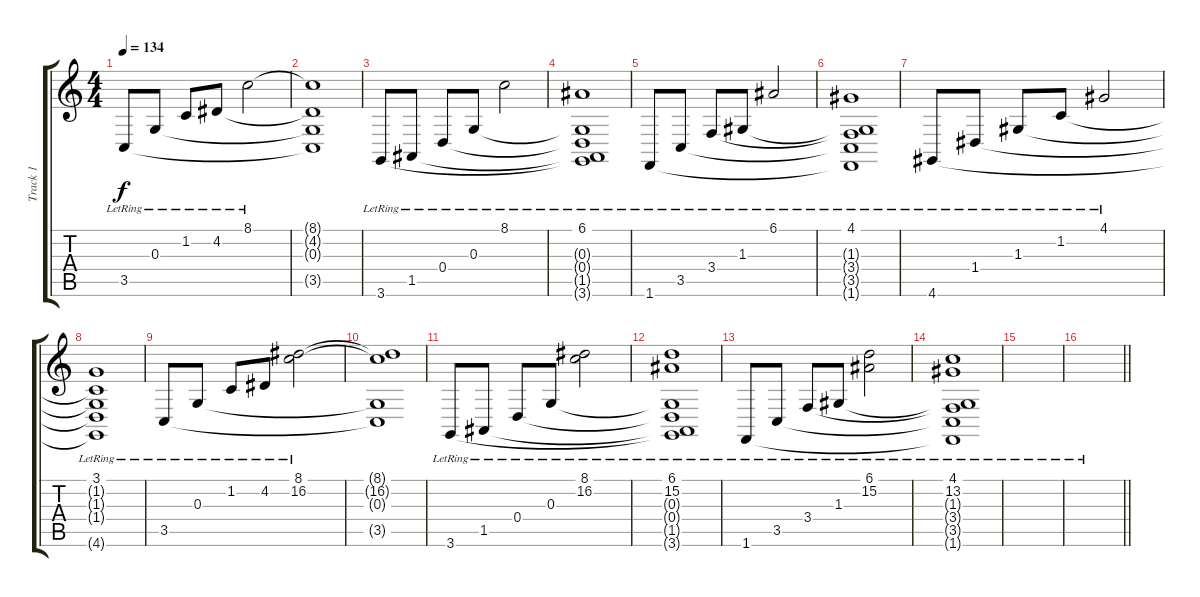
\track ("Track 1" "Track 1") {instrument acousticgrandpiano}
\staff {score tabs}
\tuning (E4 B3 G3 D3 A2 E2) {hide}
\ts (4 4)
\tempo 134
\clef g2
\ks c
3.5{lr}.8{dy f} 0.3{lr}.8 1.2{lr}.8 4.2{lr}.8 8.1{lr}.2 |
(8.1{t} 4.2{t} 0.3{t} 3.5{t}).1 |
3.6{lr}.8 1.5{lr}.8 0.4{lr}.8 0.3{lr}.8 8.1{lr}.2 |
(6.1{lr} 0.3{t} 0.4{t} 1.5{t} 3.6{t}).1 |
1.6{lr}.8 3.5{lr}.8 3.4{lr}.8 1.3{lr}.8 6.1{lr}.2 |
(4.1{lr} 1.3{t} 3.4{t} 3.5{t} 1.6{t}).1 |
4.6{lr}.8 1.4{lr}.8 1.3{lr}.8 1.2{lr}.8 4.1{lr}.2 |
(3.1{lr} 1.2{t} 1.3{t} 1.4{t} 4.6{t}).1 |
3.5{lr}.8 0.3{lr}.8 1.2{lr}.8 4.2{lr}.8 (8.1{lr} 16.2).2 |
(8.1{t} 16.2{t} 0.3{t} 3.5{t}).1 |
3.6{lr}.8 1.5{lr}.8 0.4{lr}.8 0.3{lr}.8 (8.1{lr} 16.2).2 |
(6.1{lr} 15.2 0.3{t} 0.4{t} 1.5{t} 3.6{t}).1 |
1.6{lr}.8 3.5{lr}.8 3.4{lr}.8 1.3{lr}.8 (6.1{lr} 15.2).2 |
(4.1{lr} 13.2 1.3{t} 3.4{t} 3.5{t} 1.6{t}).1 |
|
\barLineRight lightlight
